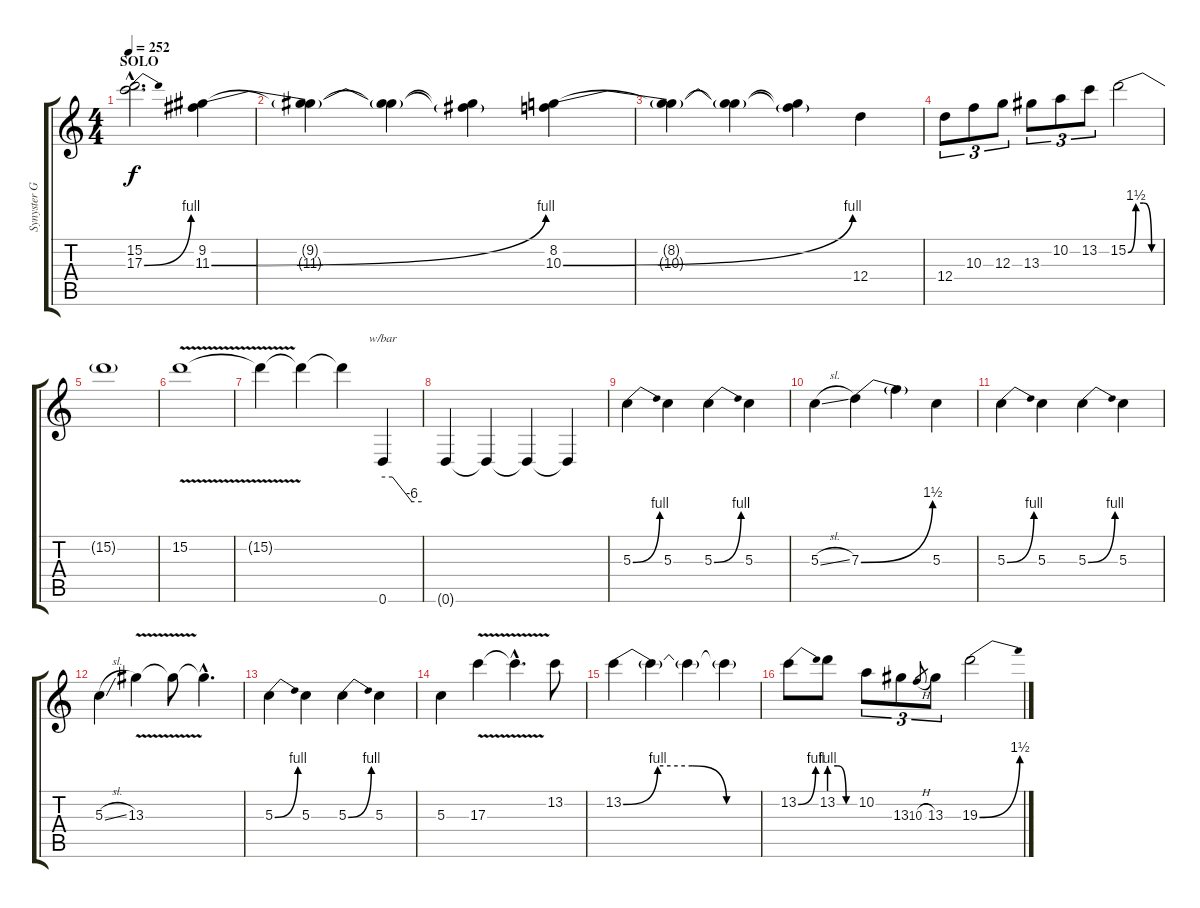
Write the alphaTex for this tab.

\track ("Synyster Gates" "Synyster G") {instrument distortionguitar}
\staff {score tabs}
\tuning (E4 B3 G3 D3 A2 D2) {hide}
\ts (4 4)
\section ("" "SOLO")
\tempo 252
\clef g2
\ks c
(15.2{hac} 17.3{be (bend 0 0 60 4) hac}).2{d dy f} (9.2 11.3{be (bend 0 0 60 4)}).4 |
(9.2{t} 11.3{t}).4 (9.2{t} 11.3{t}).4 (9.2{t} 11.3{t}).4 (8.2 10.3{be (bend 0 0 60 4)}).4 |
(8.2{t} 10.3{t}).4 (8.2{t} 10.3{t}).4 (8.2{t} 10.3{t}).4 12.4.4 |
12.4.8{tu (3 2)} 10.3.8{tu (3 2)} 12.3.8{tu (3 2)} 13.3.8{tu (3 2)} 10.2.8{tu (3 2)} 13.2.8{tu (3 2)} 15.2{be (custom 0 0 15 6 30 6 45 0 60 0)}.2 |
15.2{t}.1 |
15.2{v}.1 |
15.2{t}.4 15.2{t}.4 15.2{t}.4 0.6.4{tbe (custom default 0 0 15 0 45 -24 60 -24)} |
0.6{t}.4 0.6{t}.4 0.6{t}.4 0.6{t}.4 |
5.3{be (bend 0 0 60 4)}.4 5.3.4 5.3{be (bend 0 0 60 4)}.4 5.3.4 |
5.3{sl}.4 7.3{be (bend 0 0 60 6)}.4 7.3{t}.4 5.3.4 |
5.3{be (bend 0 0 60 4)}.4 5.3.4 5.3{be (bend 0 0 60 4)}.4 5.3.4 |
5.3{sl}.4 13.3{v}.4 13.3{t}.8 13.3{hac t}.4{d} |
5.3{be (bend 0 0 60 4)}.4 5.3.4 5.3{be (bend 0 0 60 4)}.4 5.3.4 |
5.3.4 17.3{v}.4 17.3{hac t}.4{d} 13.2.8 |
13.2{be (custom 0 0 15 4 30 4 45 0 60 0)}.4 13.2{t}.4 13.2{t}.4 13.2{t}.4 |
13.2{be (bend 0 0 60 4)}.8 13.2{be (custom 0 4 20 4 40 0 60 0)}.8 10.2.8{tu (3 2)} 13.3.8{tu (3 2)} 10.3{h}.8{gr} 13.3.8{tu (3 2)} 19.3{be (bend 0 0 60 6)}.2
